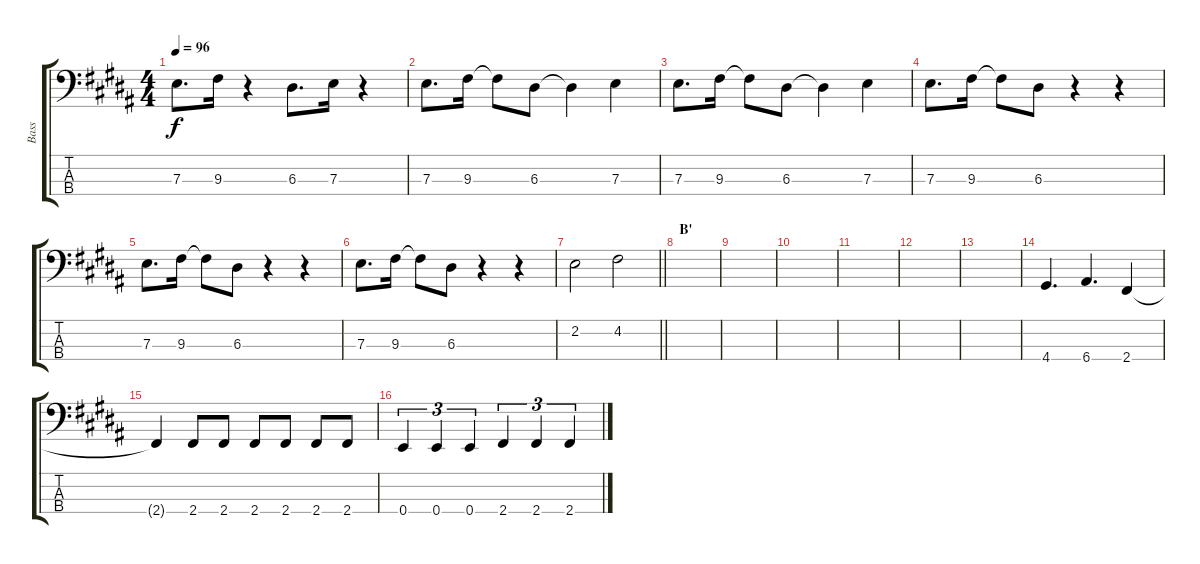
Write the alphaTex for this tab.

\track ("Bass" "Bass") {instrument acousticbass}
\staff {score tabs}
\tuning (G2 D2 A1 E1) {hide}
\ts (4 4)
\tempo 96
\clef f4
\ks b
7.3.8{d dy f} 9.3.16 r.4 6.3.8{d} 7.3.16 r.4 |
7.3.8{d} 9.3.16 9.3{t}.8 6.3.8 6.3{t}.4 7.3.4 |
7.3.8{d} 9.3.16 9.3{t}.8 6.3.8 6.3{t}.4 7.3.4 |
7.3.8{d} 9.3.16 9.3{t}.8 6.3.8 r.4 r.4 |
7.3.8{d} 9.3.16 9.3{t}.8 6.3.8 r.4 r.4 |
7.3.8{d} 9.3.16 9.3{t}.8 6.3.8 r.4 r.4 |
\barLineRight lightlight
2.2.2 4.2.2 |
\section ("" "B'")
|
|
|
|
|
|
4.4.4{d} 6.4.4{d} 2.4.4 |
2.4{t}.4 2.4.8 2.4.8 2.4.8 2.4.8 2.4.8 2.4.8 |
0.4.4{tu (3 2)} 0.4.4{tu (3 2)} 0.4.4{tu (3 2)} 2.4.4{tu (3 2)} 2.4.4{tu (3 2)} 2.4.4{tu (3 2)}
